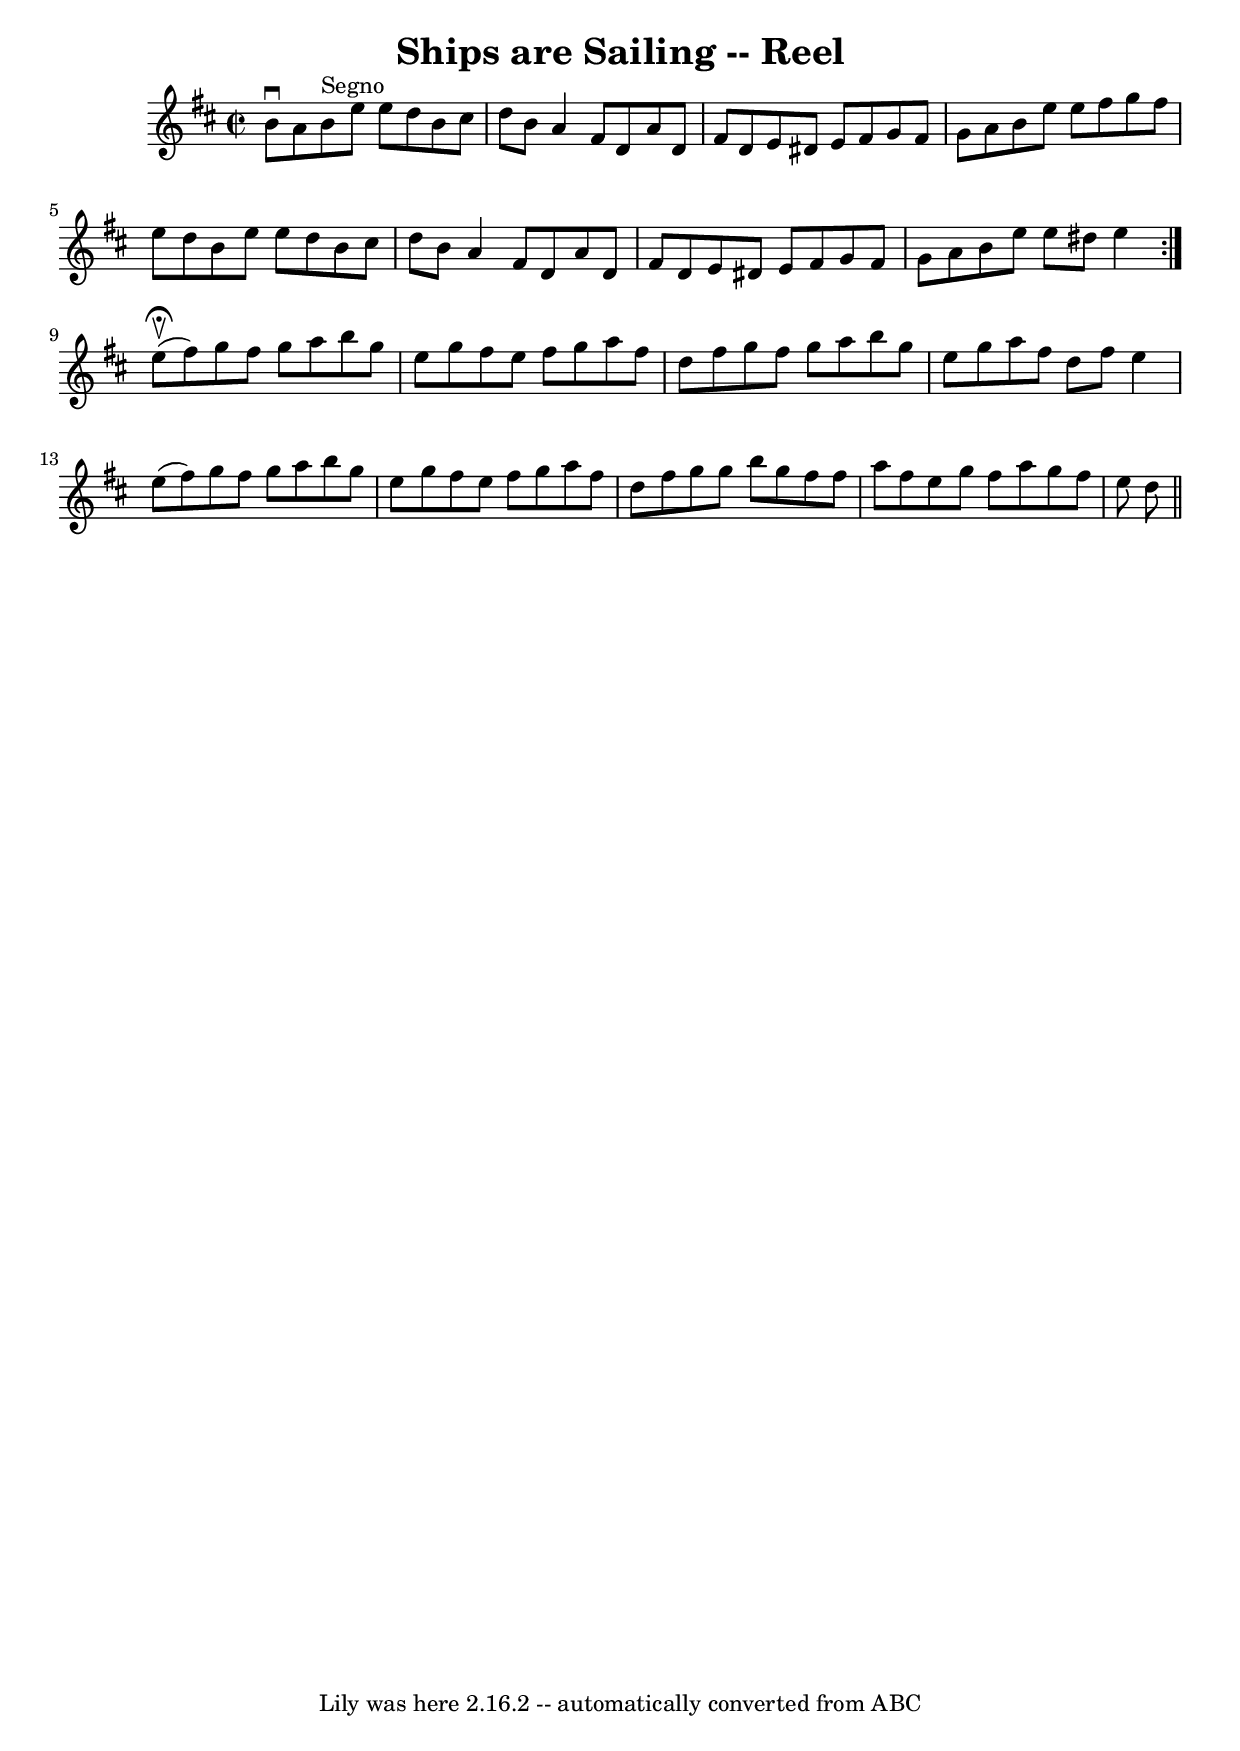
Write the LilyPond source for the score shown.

\version "2.16.2"
\include "Mammoth.ily"
\header {
  %% book = "Ryan's Mammoth Collection"
  crossRefNumber = "1"
  footnotes = ""
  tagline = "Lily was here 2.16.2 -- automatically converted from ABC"
  title = "Ships are Sailing -- Reel"

}
voicedefault =  {



  \repeat volta 2 {

    \override Staff.TimeSignature #'style = #'C
    \time 2/2 
    \key e \dorian
 b'8^\downbow a'8    |
    b'8^"Segno"   
    e''8 e''8 d''8 b'8 cis''8 d''8 b'8  |
    a'4 fis'8   
    d'8 a'8 d'8 fis'8 d'8  |
    e'8 dis'8 e'8 fis'8    
    g'8 fis'8 g'8 a'8  |
    b'8 e''8 e''8 fis''8 g''8    
    fis''8 e''8 d''8  |
    b'8 e''8 e''8 d''8 b'8    
    cis''8 d''8 b'8  |
    a'4 fis'8 d'8 a'8 d'8 fis'8    
    d'8  |
    e'8 dis'8 e'8 fis'8 g'8 fis'8 g'8 a'8  
    |
    b'8 e''8 e''8 dis''8 e''4    
  } e''8 
  ^\fermata^\upbow(fis''8) |
  g''8 fis''8 g''8 a''8    
  b''8 g''8 e''8 g''8  |
  fis''8 e''8 fis''8 g''8    
  a''8 fis''8 d''8 fis''8  |
  g''8 fis''8 g''8 a''8    
  b''8 g''8 e''8 g''8  |
  a''8 fis''8 d''8 fis''8    
  e''4 e''8 (fis''8) |
  g''8 fis''8 g''8 a''8 b''8 
  g''8 e''8 g''8  |
  fis''8 e''8 fis''8 g''8 a''8    
  fis''8 d''8 fis''8  |
  g''8 g''8 b''8 g''8 fis''8    
  fis''8 a''8 fis''8  |
  e''8 g''8 fis''8 a''8 g''8    
  fis''8 e''8 d''8    \bar "||"   

}

\score{
  <<

    \context Staff="default"
    {
      \voicedefault 
      
    }

  >>
  \layout {
    
  }
  \midi {
  }

}
